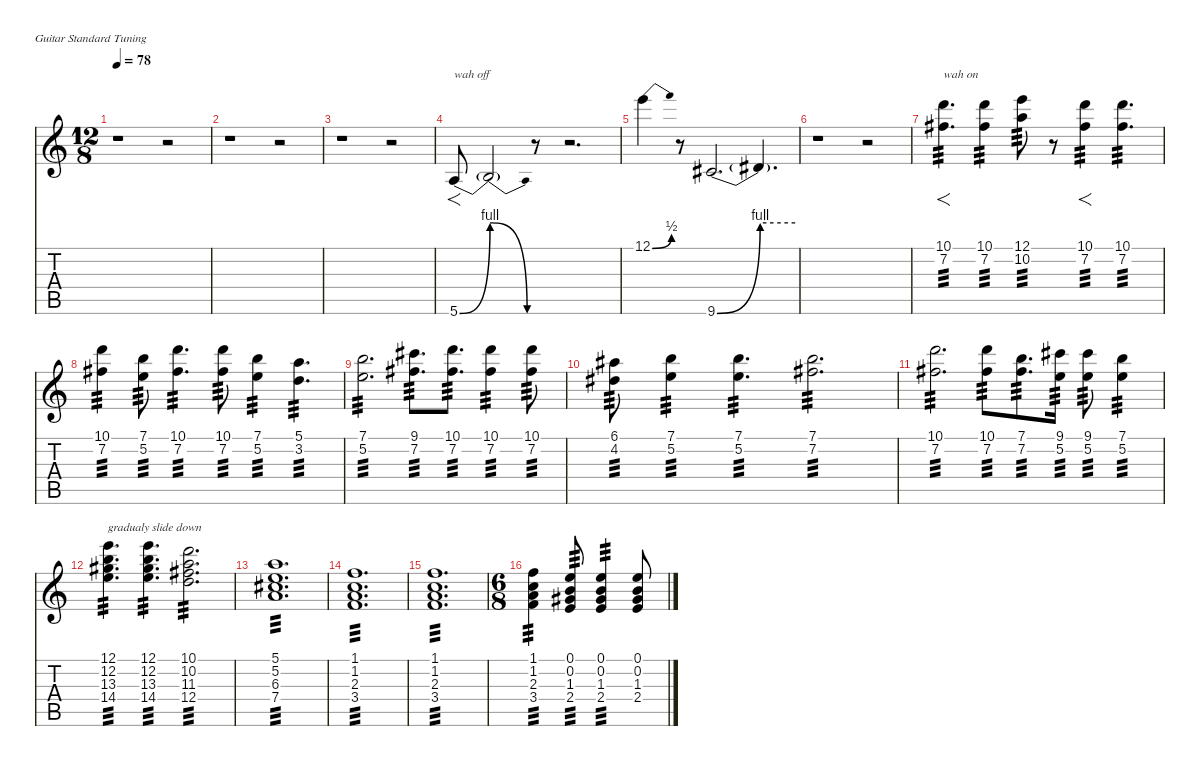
\defaultSystemsLayout 4
\hideDynamics
\bracketExtendMode nobrackets
\singleTrackTrackNamePolicy hidden
\multiTrackTrackNamePolicy hidden
\firstSystemTrackNameMode fullname
\firstSystemTrackNameOrientation horizontal
\otherSystemsTrackNameOrientation horizontal
\track ("Gtr. 4 w/dist, bow and wah pedal" "od.guit.") {instrument overdrivenguitar}
\staff {score tabs}
\tuning (E4 B3 G3 D3 A2 E2)
\ts (12 8)
\tempo 78
\clef g2
\ks c
r.1{dy f beam Down} r.2{beam Down} |
r.1{beam Down} r.2{beam Down} |
r.1{beam Down} r.2{beam Down} |
5.6{be (bend 0 0 60 4)}.8{f txt "wah off" instrument pad6metallic beam Up} 5.6{be (release 0 4 60 0) t}.2{beam Up} r.8{beam Up} r.2{d beam Up} |
12.1{be (bend 0 0 30 2)}.4{beam Down} r.8{beam Down} 9.6{be (bend 0 0 60 4) acc #}.2{d beam Up} 9.6{be (hold 0 4 60 4) t}.4{d beam Up} |
r.1{beam Down} r.2{beam Down} |
(10.1 7.2{acc #}).4{f d txt "wah on" tp 3 instrument overdrivenguitar beam Down} (10.1 7.2{acc #}).4{tp 3 beam Down} (12.1 10.2).8{tp 3 beam Down} r.8{beam Down} (10.1 7.2{acc #}).4{f tp 3 beam Down} (10.1 7.2{acc #}).4{d tp 3 beam Down} |
(10.1 7.2{acc #}).4{tp 3 beam Down} (7.1 5.2).8{tp 3 beam Down} (10.1 7.2{acc #}).4{d tp 3 beam Down} (10.1 7.2{acc #}).8{tp 3 beam Down} (7.1 5.2).4{tp 3 beam Down} (5.1 3.2).4{d tp 3 beam Down} |
(7.1 5.2).2{d tp 3 beam Down} (9.1{acc #} 7.2{acc #}).8{d tp 3 beam Down} (10.1 7.2{acc #}).8{d tp 3 beam Down} (10.1 7.2{acc #}).4{tp 3 beam Down} (10.1 7.2{acc #}).8{tp 3 beam Down} |
(6.1{acc #} 4.2{acc #}).8{tp 3 beam Down} (7.1 5.2).4{tp 3 beam Down} (7.1 5.2).4{d tp 3 beam Down} (7.1 7.2{acc #}).2{d tp 3 beam Down} |
(10.1 7.2{acc #}).2{d tp 3 beam Down} (10.1 7.2{acc #}).8{tp 3 beam Down} (7.1 7.2{acc #}).8{d tp 3 beam Down} (9.1{acc #} 5.2).16{tp 3 beam Down} (9.1{acc #} 5.2).8{tp 3 beam Down} (7.1 5.2).4{tp 3 beam Down} |
(12.1 12.2 13.3{acc #} 14.4).4{d txt "gradualy slide down" tp 3 beam Down} (12.1 12.2 13.3{acc #} 14.4).4{d tp 3 beam Down} (10.1 10.2 11.3{acc #} 12.4).2{d tp 3 beam Down} |
(5.1 5.2 6.3{acc #} 7.4).1{d tp 3 beam Down} |
(1.1 1.2 2.3 3.4).1{d tp 3 beam Down} |
(1.1 1.2 2.3 3.4).1{d tp 3 beam Down} |
\ts (6 8)
(1.1 1.2 2.3 3.4).4{tp 3 beam Down} (0.1 0.2 1.3{acc #} 2.4).8{tp 3 beam Up} (0.1 0.2 1.3{acc #} 2.4).4{tp 3 beam Up} (0.1 0.2 1.3{acc #} 2.4).8{beam Up}
